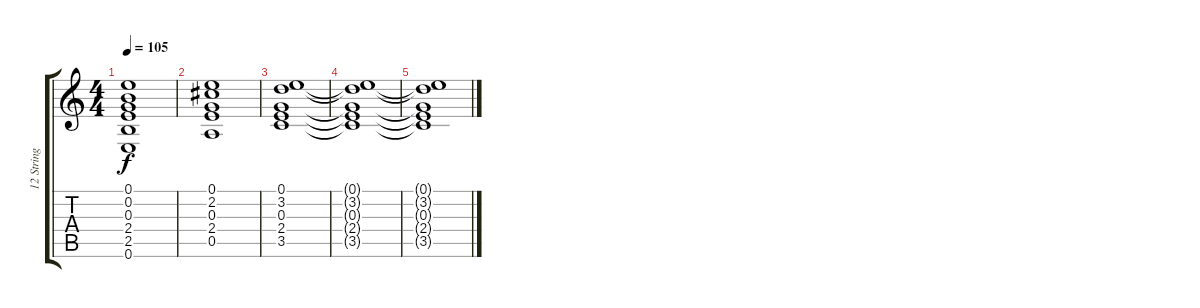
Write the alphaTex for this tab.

\track ("12 String Acoustic" "12 String ") {instrument acousticguitarsteel}
\staff {score tabs}
\tuning (E4 B3 G3 D3 A2 E2) {hide}
\ts (4 4)
\tempo 105
\clef g2
\ks c
(0.1 0.2 0.3 2.4 2.5 0.6).1{dy f} |
(0.1 2.2 0.3 2.4 0.5).1 |
(0.1 3.2 0.3 2.4 3.5).1 |
(0.1{t} 3.2{t} 0.3{t} 2.4{t} 3.5{t}).1 |
(0.1{t} 3.2{t} 0.3{t} 2.4{t} 3.5{t}).1
